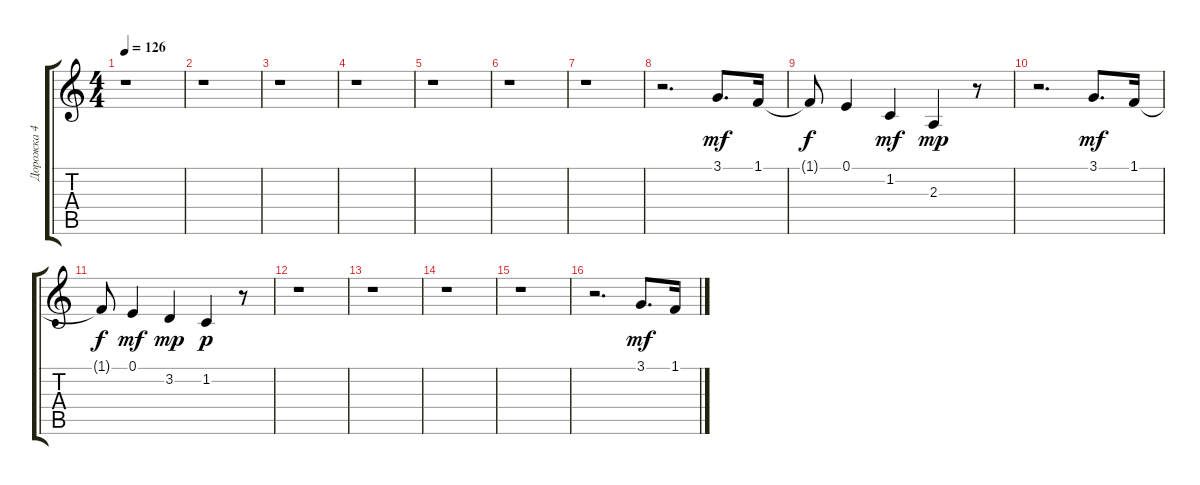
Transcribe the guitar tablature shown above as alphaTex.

\track ("Дорожка 4" "Дорожка 4") {instrument lead4chiff}
\staff {score tabs}
\tuning (E4 B3 G3 D3 A2 E2) {hide}
\ts (4 4)
\tempo 126
\clef g2
\ks c
r.1{dy p} |
r.1 |
r.1 |
r.1 |
r.1 |
r.1 |
r.1 |
r.2{d} 3.1.8{d dy mf} 1.1.16 |
1.1{t}.8{dy f} 0.1.4 1.2.4{dy mf} 2.3.4{dy mp} r.8 |
r.2{d} 3.1.8{d dy mf} 1.1.16 |
1.1{t}.8{dy f} 0.1.4{dy mf} 3.2.4{dy mp} 1.2.4{dy p} r.8 |
r.1 |
r.1 |
r.1 |
r.1 |
r.2{d} 3.1.8{d dy mf} 1.1.16
